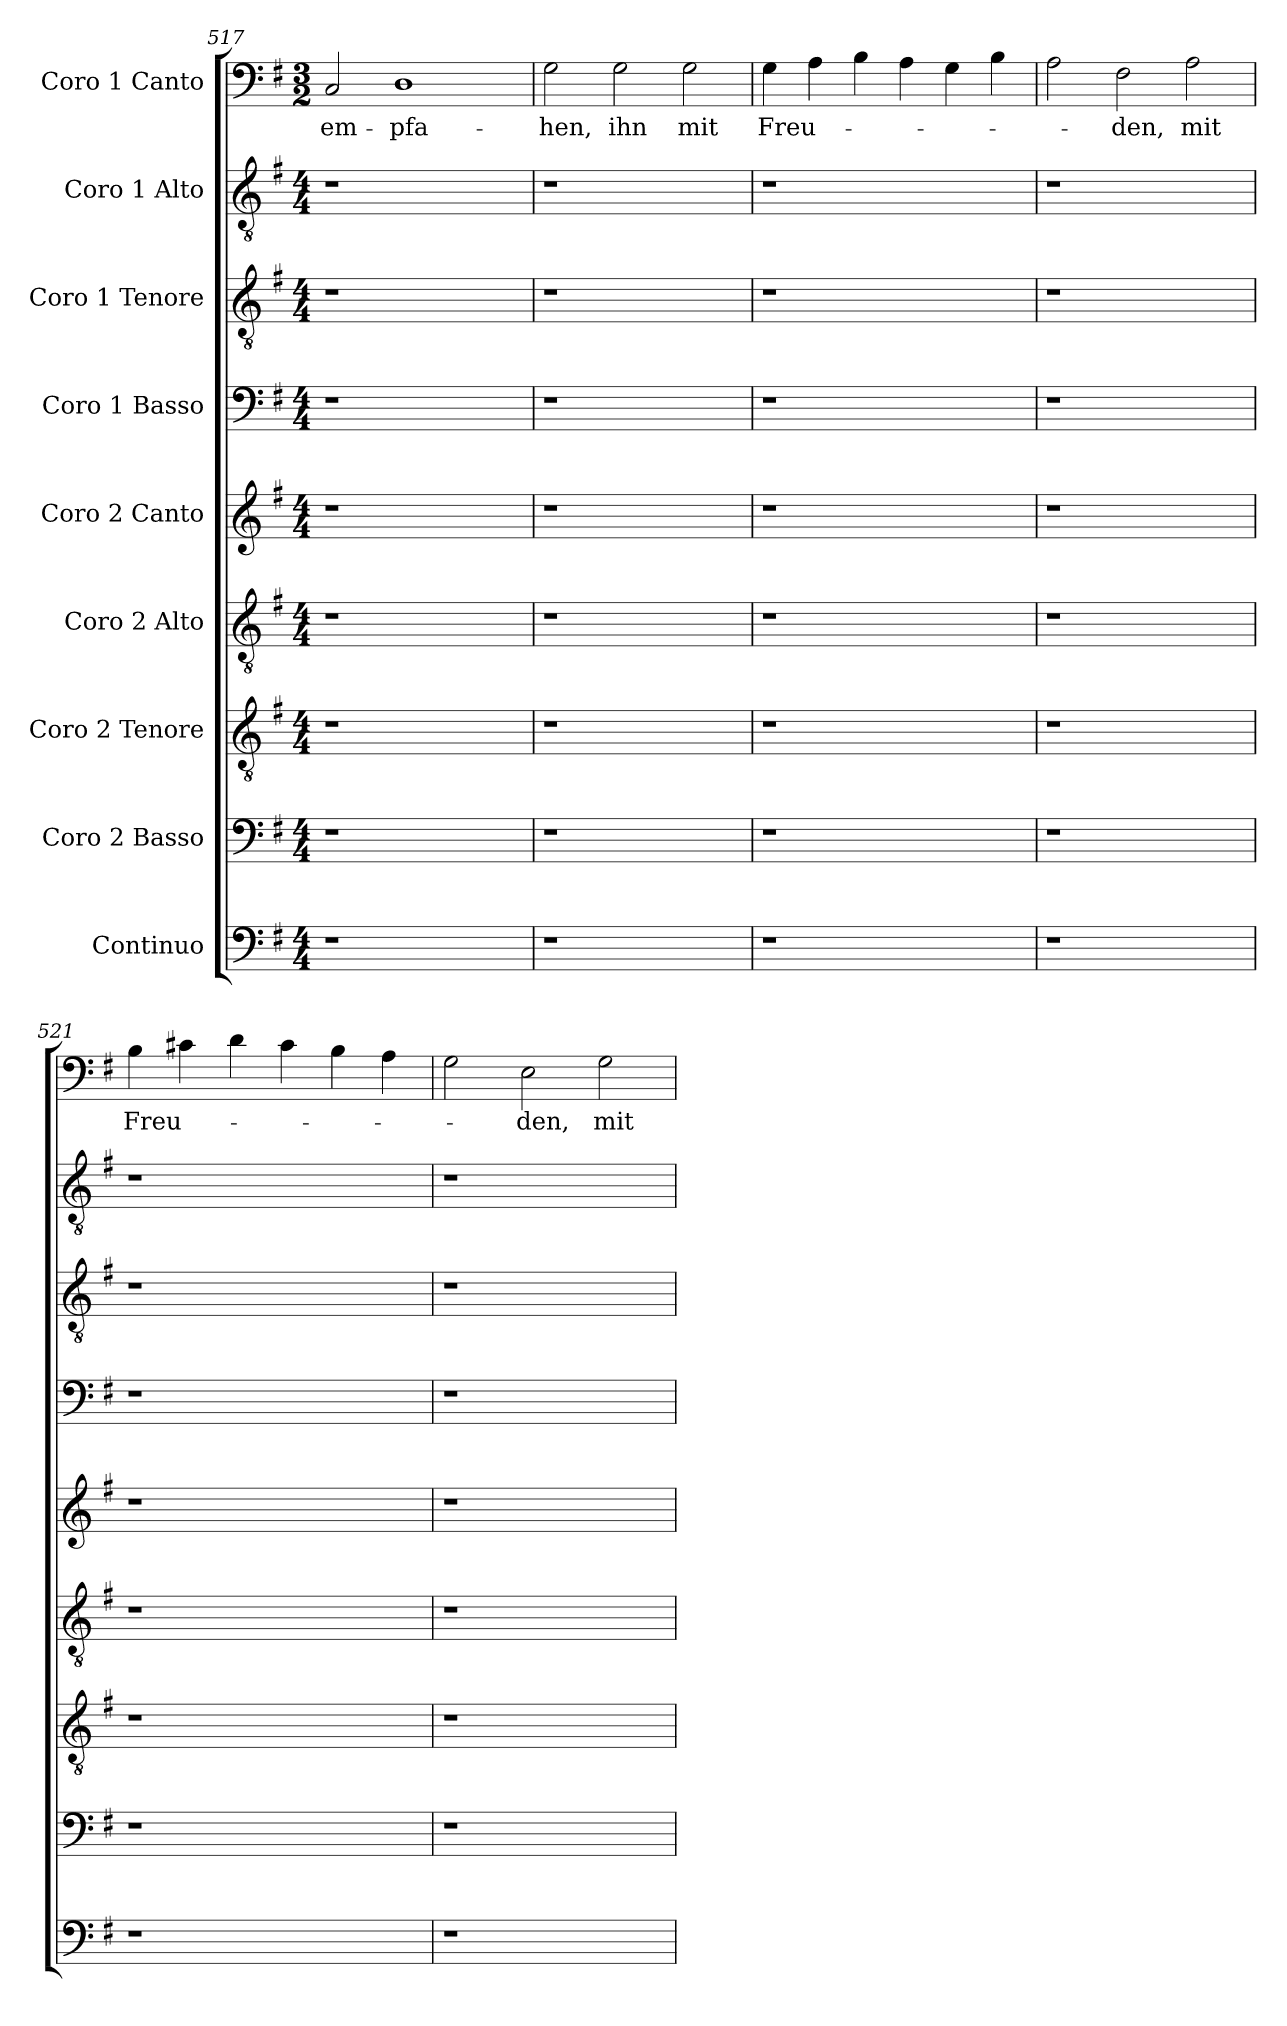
**kern	**kern	**kern	**kern	**kern	**kern	**kern	**kern	**kern	**text
*part9	*part8	*part7	*part6	*part5	*part4	*part3	*part2	*part1	*part1
*staff9	*staff8	*staff7	*staff6	*staff5	*staff4	*staff3	*staff2	*staff1	*staff1
*I"Continuo	*I"Coro 2  Basso	*I"Coro 2  Tenore	*I"Coro 2  Alto	*I"Coro 2  Canto	*I"Coro 1  Basso	*I"Coro 1  Tenore	*I"Coro 1  Alto	*I"Coro 1  Canto	*
!!LO:LB:g=z
*clefF4	*clefF4	*clefGv2	*clefGv2	*clefG2	*clefF4	*clefGv2	*clefGv2	*clefF4	*
*k[f#]	*k[f#]	*k[f#]	*k[f#]	*k[f#]	*k[f#]	*k[f#]	*k[f#]	*k[f#]	*
*G:	*G:	*G:	*G:	*G:	*G:	*G:	*G:	*G:	*
*M4/4	*M4/4	*M4/4	*M4/4	*M4/4	*M4/4	*M4/4	*M4/4	*M3/2	*
=517	=517	=517	=517	=517	=517	=517	=517	=517	=517
!	!	!	!	!	!	!	!	!	!LO:LY:b:cj
1r	1r	1r	1r	1r	1r	1r	1r	2C/	em-
!	!	!	!	!	!	!	!	!	!LO:LY:b:cj
.	.	.	.	.	.	.	.	1D	-pfa-
2ryy	2ryy	2ryy	2ryy	2ryy	2ryy	2ryy	2ryy	.	.
=518	=518	=518	=518	=518	=518	=518	=518	=518	=518
!	!	!	!	!	!	!	!	!	!LO:LY:b:cj
1r	1r	1r	1r	1r	1r	1r	1r	2G\	-hen,
!	!	!	!	!	!	!	!	!	!LO:LY:b:cj
.	.	.	.	.	.	.	.	2G\	ihn
!	!	!	!	!	!	!	!	!	!LO:LY:b:cj
2ryy	2ryy	2ryy	2ryy	2ryy	2ryy	2ryy	2ryy	2G\	mit
=519	=519	=519	=519	=519	=519	=519	=519	=519	=519
!	!	!	!	!	!	!	!	!	!LO:LY:b:cj
1r	1r	1r	1r	1r	1r	1r	1r	4G\	Freu-
.	.	.	.	.	.	.	.	4A\	.
.	.	.	.	.	.	.	.	4B\	.
.	.	.	.	.	.	.	.	4A\	.
2ryy	2ryy	2ryy	2ryy	2ryy	2ryy	2ryy	2ryy	4G\	.
.	.	.	.	.	.	.	.	4B\	.
=520	=520	=520	=520	=520	=520	=520	=520	=520	=520
1r	1r	1r	1r	1r	1r	1r	1r	2A\	.
!	!	!	!	!	!	!	!	!	!LO:LY:b:cj
.	.	.	.	.	.	.	.	2F#\	-den,
!	!	!	!	!	!	!	!	!	!LO:LY:b:cj
2ryy	2ryy	2ryy	2ryy	2ryy	2ryy	2ryy	2ryy	2A\	mit
=521	=521	=521	=521	=521	=521	=521	=521	=521	=521
!	!	!	!	!	!	!	!	!	!LO:LY:b:cj
1r	1r	1r	1r	1r	1r	1r	1r	4B\	Freu-
.	.	.	.	.	.	.	.	4c#X\	.
.	.	.	.	.	.	.	.	4d\	.
.	.	.	.	.	.	.	.	4c#\	.
2ryy	2ryy	2ryy	2ryy	2ryy	2ryy	2ryy	2ryy	4B\	.
.	.	.	.	.	.	.	.	4A\	.
!!LO:LB:g=z
=522	=522	=522	=522	=522	=522	=522	=522	=522	=522
1r	1r	1r	1r	1r	1r	1r	1r	2G\	.
!	!	!	!	!	!	!	!	!	!LO:LY:b:cj
.	.	.	.	.	.	.	.	2E\	-den,
!	!	!	!	!	!	!	!	!	!LO:LY:b:cj
2ryy	2ryy	2ryy	2ryy	2ryy	2ryy	2ryy	2ryy	2G\	mit
=	=	=	=	=	=	=	=	=	=
*-	*-	*-	*-	*-	*-	*-	*-	*-	*-
